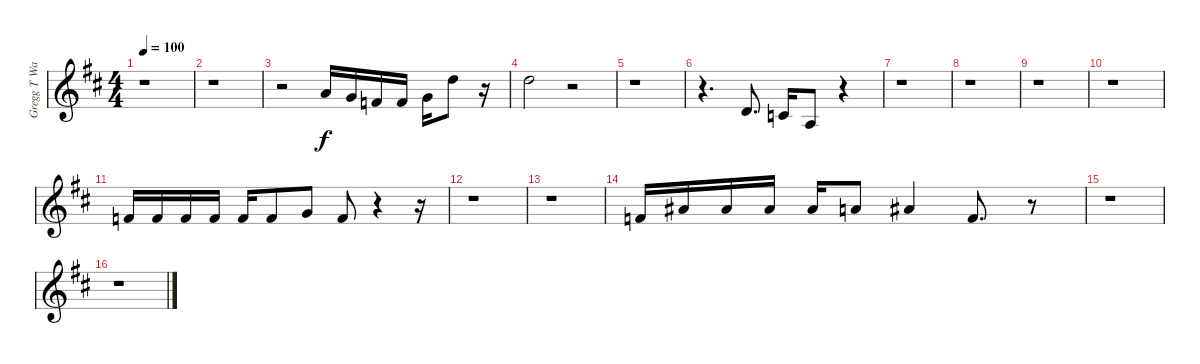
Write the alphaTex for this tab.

\track ("Gregg T Walker Vocals" "Gregg T Wa") {instrument piccolo}
\staff {score}
\tuning (E4 B3 G3 D3 A2 E2) {hide}
\ts (4 4)
\tempo 100
\clef g2
\ks d
r.1{dy f} |
r.1 |
r.2 10.2.16 8.2.16 10.3.16 10.3.16 8.2.16 10.1.8 r.16 |
10.1.2 r.2 |
r.1 |
r.4{d} 7.3{be (custom 0 0 10 4 20 4 30 0 60 0)}.8{d} 10.4.16 7.4.8 r.4 |
r.1 |
r.1 |
r.1 |
r.1 |
6.2.16 6.2.16 6.2.16 6.2.16 6.2.16 6.2.8 8.2{be (custom 0 0 10 4 20 4 30 0 60 0)}.8 6.2.8 r.4 r.16 |
r.1 |
r.1 |
6.2.16 6.1.16 6.1.16 6.1.16 6.1.16 10.2.8 11.2.4 10.3.8{d} r.8 |
r.1 |
r.1
